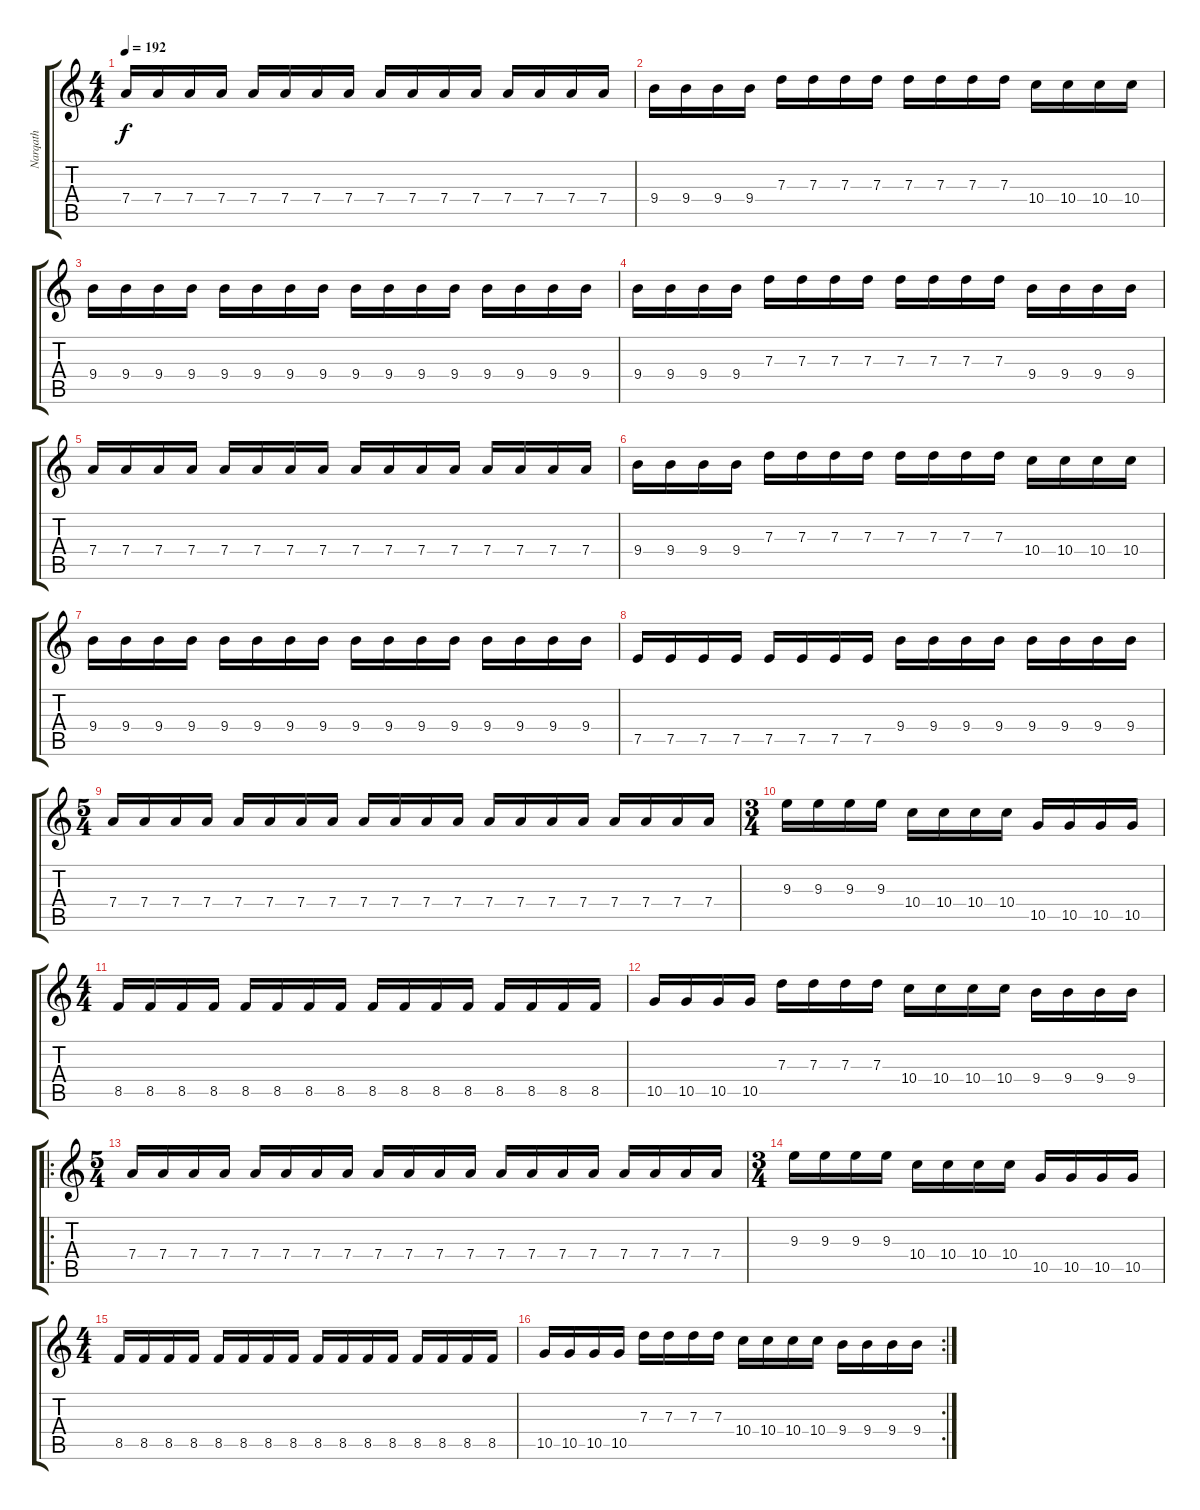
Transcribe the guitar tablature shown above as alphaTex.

\track ("Narqath" "Narqath") {instrument distortionguitar}
\staff {score tabs}
\tuning (E4 B3 G3 D3 A2 E2) {hide}
\ts (4 4)
\tempo 192
\clef g2
\ks c
7.4.16{dy f} 7.4.16 7.4.16 7.4.16 7.4.16 7.4.16 7.4.16 7.4.16 7.4.16 7.4.16 7.4.16 7.4.16 7.4.16 7.4.16 7.4.16 7.4.16 |
9.4.16 9.4.16 9.4.16 9.4.16 7.3.16 7.3.16 7.3.16 7.3.16 7.3.16 7.3.16 7.3.16 7.3.16 10.4.16 10.4.16 10.4.16 10.4.16 |
9.4.16 9.4.16 9.4.16 9.4.16 9.4.16 9.4.16 9.4.16 9.4.16 9.4.16 9.4.16 9.4.16 9.4.16 9.4.16 9.4.16 9.4.16 9.4.16 |
9.4.16 9.4.16 9.4.16 9.4.16 7.3.16 7.3.16 7.3.16 7.3.16 7.3.16 7.3.16 7.3.16 7.3.16 9.4.16 9.4.16 9.4.16 9.4.16 |
7.4.16 7.4.16 7.4.16 7.4.16 7.4.16 7.4.16 7.4.16 7.4.16 7.4.16 7.4.16 7.4.16 7.4.16 7.4.16 7.4.16 7.4.16 7.4.16 |
9.4.16 9.4.16 9.4.16 9.4.16 7.3.16 7.3.16 7.3.16 7.3.16 7.3.16 7.3.16 7.3.16 7.3.16 10.4.16 10.4.16 10.4.16 10.4.16 |
9.4.16 9.4.16 9.4.16 9.4.16 9.4.16 9.4.16 9.4.16 9.4.16 9.4.16 9.4.16 9.4.16 9.4.16 9.4.16 9.4.16 9.4.16 9.4.16 |
7.5.16 7.5.16 7.5.16 7.5.16 7.5.16 7.5.16 7.5.16 7.5.16 9.4.16 9.4.16 9.4.16 9.4.16 9.4.16 9.4.16 9.4.16 9.4.16 |
\ts (5 4)
7.4.16 7.4.16 7.4.16 7.4.16 7.4.16 7.4.16 7.4.16 7.4.16 7.4.16 7.4.16 7.4.16 7.4.16 7.4.16 7.4.16 7.4.16 7.4.16 7.4.16 7.4.16 7.4.16 7.4.16 |
\ts (3 4)
9.3.16 9.3.16 9.3.16 9.3.16 10.4.16 10.4.16 10.4.16 10.4.16 10.5.16 10.5.16 10.5.16 10.5.16 |
\ts (4 4)
8.5.16 8.5.16 8.5.16 8.5.16 8.5.16 8.5.16 8.5.16 8.5.16 8.5.16 8.5.16 8.5.16 8.5.16 8.5.16 8.5.16 8.5.16 8.5.16 |
10.5.16 10.5.16 10.5.16 10.5.16 7.3.16 7.3.16 7.3.16 7.3.16 10.4.16 10.4.16 10.4.16 10.4.16 9.4.16 9.4.16 9.4.16 9.4.16 |
\ro
\ts (5 4)
7.4.16 7.4.16 7.4.16 7.4.16 7.4.16 7.4.16 7.4.16 7.4.16 7.4.16 7.4.16 7.4.16 7.4.16 7.4.16 7.4.16 7.4.16 7.4.16 7.4.16 7.4.16 7.4.16 7.4.16 |
\ts (3 4)
9.3.16 9.3.16 9.3.16 9.3.16 10.4.16 10.4.16 10.4.16 10.4.16 10.5.16 10.5.16 10.5.16 10.5.16 |
\ts (4 4)
8.5.16 8.5.16 8.5.16 8.5.16 8.5.16 8.5.16 8.5.16 8.5.16 8.5.16 8.5.16 8.5.16 8.5.16 8.5.16 8.5.16 8.5.16 8.5.16 |
\rc 2
10.5.16 10.5.16 10.5.16 10.5.16 7.3.16 7.3.16 7.3.16 7.3.16 10.4.16 10.4.16 10.4.16 10.4.16 9.4.16 9.4.16 9.4.16 9.4.16
